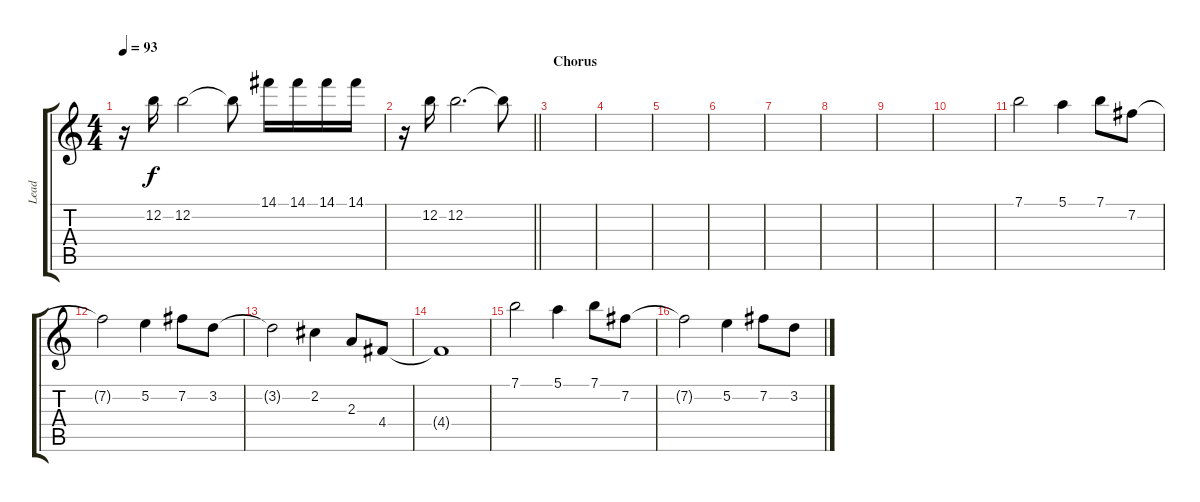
\track ("Lead" "Lead") {instrument distortionguitar}
\staff {score tabs}
\tuning (E4 B3 G3 D3 A2 E2) {hide}
\ts (4 4)
\tempo 93
\clef g2
\ks c
r.16{dy f} 12.2.16 12.2.2 12.2{t}.8 14.1.16 14.1.16 14.1.16 14.1.16 |
\barLineRight lightlight
r.16 12.2.16 12.2.2{d} 12.2{t}.8 |
\section ("" "Chorus")
|
|
|
|
|
|
|
|
7.1.2{volume 14 balance 8 instrument overdrivenguitar} 5.1.4 7.1.8 7.2.8 |
7.2{t}.2 5.2.4 7.2.8 3.2.8 |
3.2{t}.2 2.2.4 2.3.8 4.4.8 |
4.4{t}.1 |
7.1.2{volume 16 instrument overdrivenguitar} 5.1.4 7.1.8 7.2.8 |
7.2{t}.2 5.2.4 7.2.8 3.2.8
